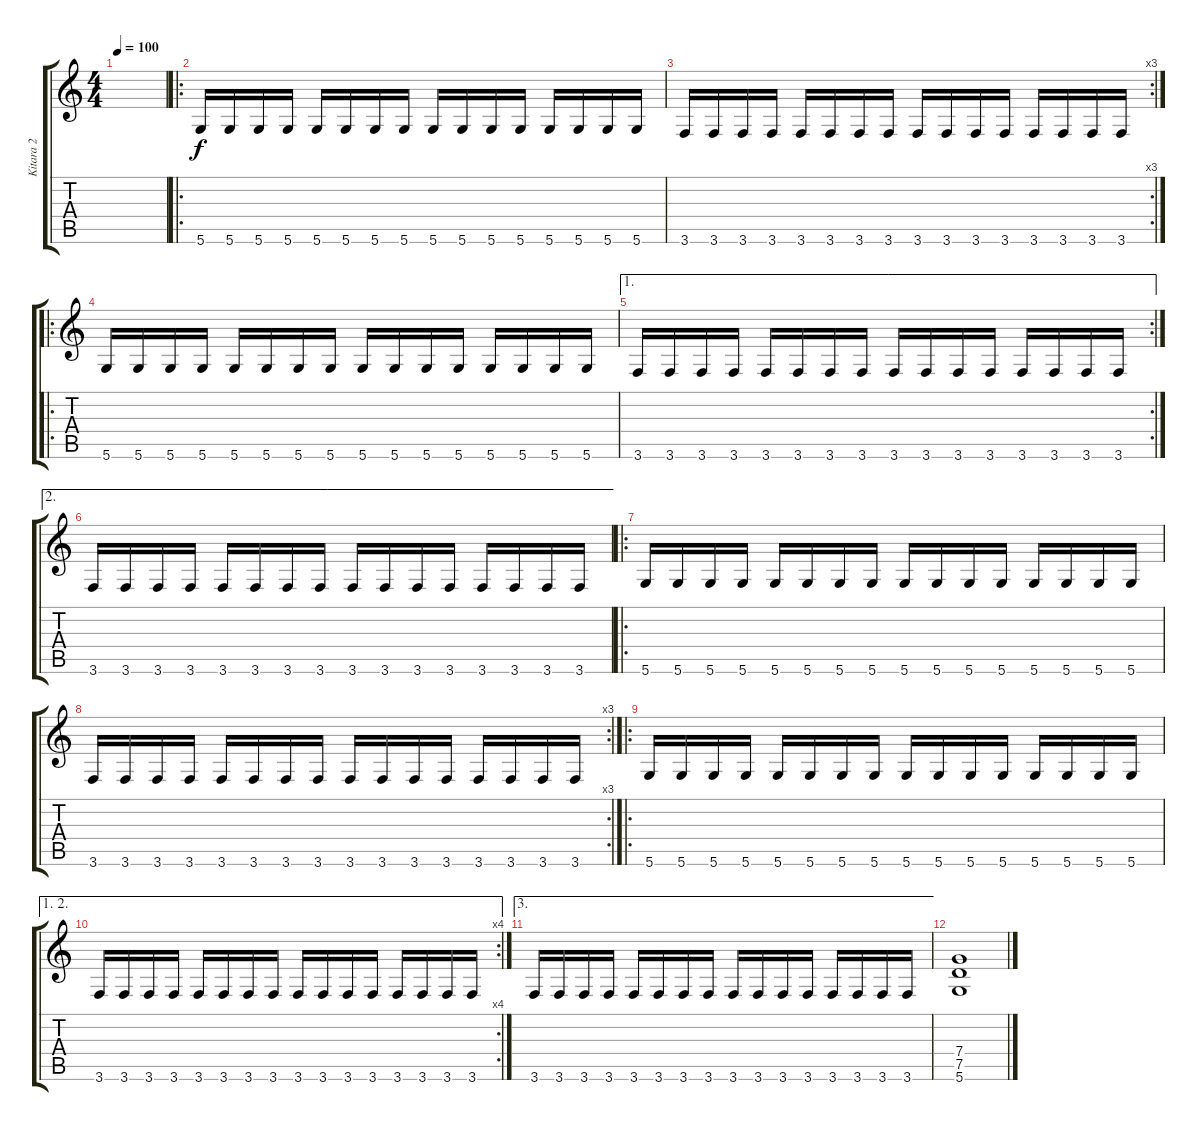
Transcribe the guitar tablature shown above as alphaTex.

\track ("Kitara 2" "Kitara 2") {instrument distortionguitar}
\staff {score tabs}
\tuning (D4 A3 F3 C3 G2 D2) {hide}
\ts (4 4)
\tempo 100
\clef g2
\ks c
|
\ro
5.6.16 5.6.16 5.6.16 5.6.16 5.6.16 5.6.16 5.6.16 5.6.16 5.6.16 5.6.16 5.6.16 5.6.16 5.6.16 5.6.16 5.6.16 5.6.16 |
\rc 3
3.6.16 3.6.16 3.6.16 3.6.16 3.6.16 3.6.16 3.6.16 3.6.16 3.6.16 3.6.16 3.6.16 3.6.16 3.6.16 3.6.16 3.6.16 3.6.16 |
\ro
5.6.16 5.6.16 5.6.16 5.6.16 5.6.16 5.6.16 5.6.16 5.6.16 5.6.16 5.6.16 5.6.16 5.6.16 5.6.16 5.6.16 5.6.16 5.6.16 |
\ae 1
\rc 2
3.6.16 3.6.16 3.6.16 3.6.16 3.6.16 3.6.16 3.6.16 3.6.16 3.6.16 3.6.16 3.6.16 3.6.16 3.6.16 3.6.16 3.6.16 3.6.16 |
\ae 2
3.6.16 3.6.16 3.6.16 3.6.16 3.6.16 3.6.16 3.6.16 3.6.16 3.6.16 3.6.16 3.6.16 3.6.16 3.6.16 3.6.16 3.6.16 3.6.16 |
\ro
5.6.16 5.6.16 5.6.16 5.6.16 5.6.16 5.6.16 5.6.16 5.6.16 5.6.16 5.6.16 5.6.16 5.6.16 5.6.16 5.6.16 5.6.16 5.6.16 |
\rc 3
3.6.16 3.6.16 3.6.16 3.6.16 3.6.16 3.6.16 3.6.16 3.6.16 3.6.16 3.6.16 3.6.16 3.6.16 3.6.16 3.6.16 3.6.16 3.6.16 |
\ro
5.6.16 5.6.16 5.6.16 5.6.16 5.6.16 5.6.16 5.6.16 5.6.16 5.6.16 5.6.16 5.6.16 5.6.16 5.6.16 5.6.16 5.6.16 5.6.16 |
\ae (1 2)
\rc 4
3.6.16 3.6.16 3.6.16 3.6.16 3.6.16 3.6.16 3.6.16 3.6.16 3.6.16 3.6.16 3.6.16 3.6.16 3.6.16 3.6.16 3.6.16 3.6.16 |
\ae 3
3.6.16 3.6.16 3.6.16 3.6.16 3.6.16 3.6.16 3.6.16 3.6.16 3.6.16 3.6.16 3.6.16 3.6.16 3.6.16 3.6.16 3.6.16 3.6.16 |
(7.4 7.5 5.6).1
